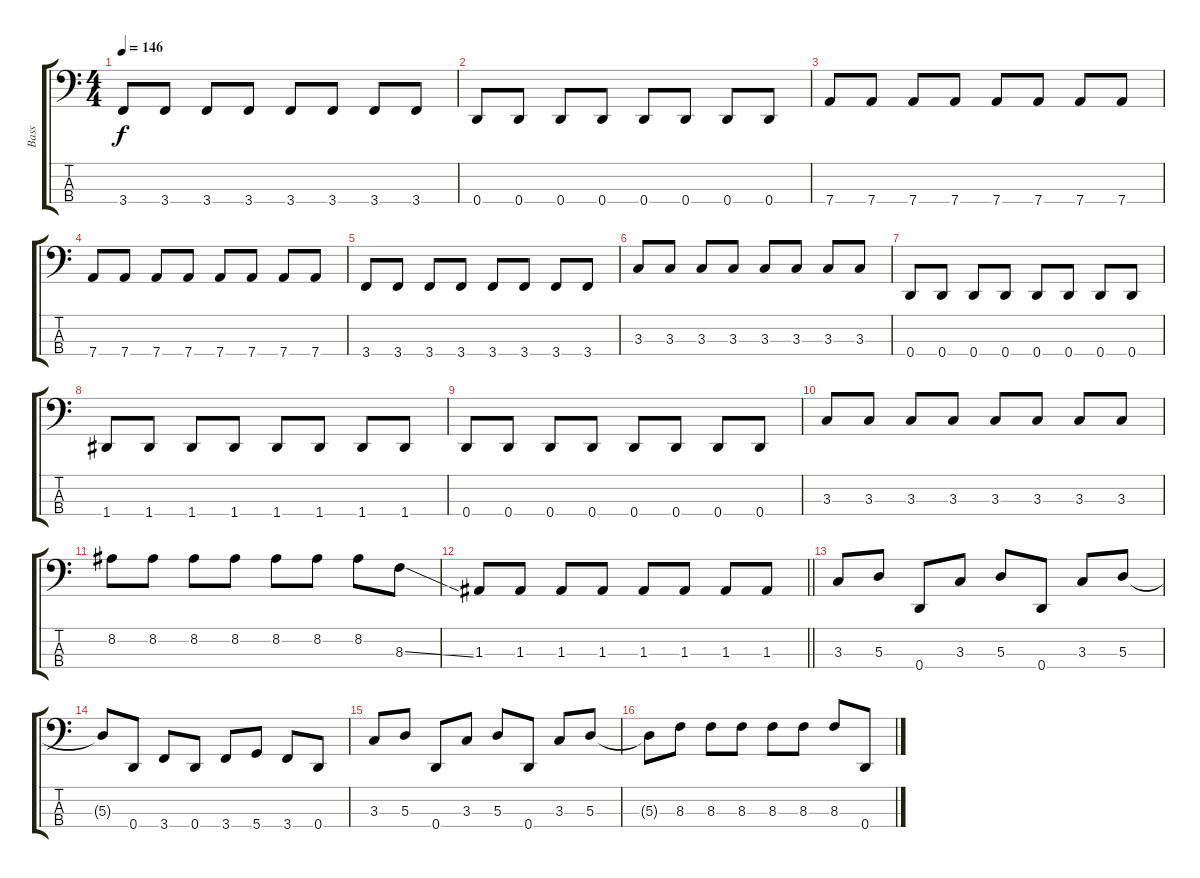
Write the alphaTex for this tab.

\track ("Bass" "Bass") {instrument electricbassfinger}
\staff {score tabs}
\tuning (G2 D2 A1 D1) {hide}
\ts (4 4)
\tempo 146
\clef f4
\ks c
3.4.8{dy f} 3.4.8 3.4.8 3.4.8 3.4.8 3.4.8 3.4.8 3.4.8 |
0.4.8 0.4.8 0.4.8 0.4.8 0.4.8 0.4.8 0.4.8 0.4.8 |
7.4.8 7.4.8 7.4.8 7.4.8 7.4.8 7.4.8 7.4.8 7.4.8 |
7.4.8 7.4.8 7.4.8 7.4.8 7.4.8 7.4.8 7.4.8 7.4.8 |
3.4.8 3.4.8 3.4.8 3.4.8 3.4.8 3.4.8 3.4.8 3.4.8 |
3.3.8 3.3.8 3.3.8 3.3.8 3.3.8 3.3.8 3.3.8 3.3.8 |
0.4.8 0.4.8 0.4.8 0.4.8 0.4.8 0.4.8 0.4.8 0.4.8 |
1.4.8 1.4.8 1.4.8 1.4.8 1.4.8 1.4.8 1.4.8 1.4.8 |
0.4.8 0.4.8 0.4.8 0.4.8 0.4.8 0.4.8 0.4.8 0.4.8 |
3.3.8 3.3.8 3.3.8 3.3.8 3.3.8 3.3.8 3.3.8 3.3.8 |
8.2.8 8.2.8 8.2.8 8.2.8 8.2.8 8.2.8 8.2.8 8.3{ss}.8 |
\barLineRight lightlight
1.3.8 1.3.8 1.3.8 1.3.8 1.3.8 1.3.8 1.3.8 1.3.8 |
3.3.8 5.3.8 0.4.8 3.3.8 5.3.8 0.4.8 3.3.8 5.3.8 |
5.3{t}.8 0.4.8 3.4.8 0.4.8 3.4.8 5.4.8 3.4.8 0.4.8 |
3.3.8 5.3.8 0.4.8 3.3.8 5.3.8 0.4.8 3.3.8 5.3.8 |
5.3{t}.8 8.3.8 8.3.8 8.3.8 8.3.8 8.3.8 8.3.8 0.4.8
